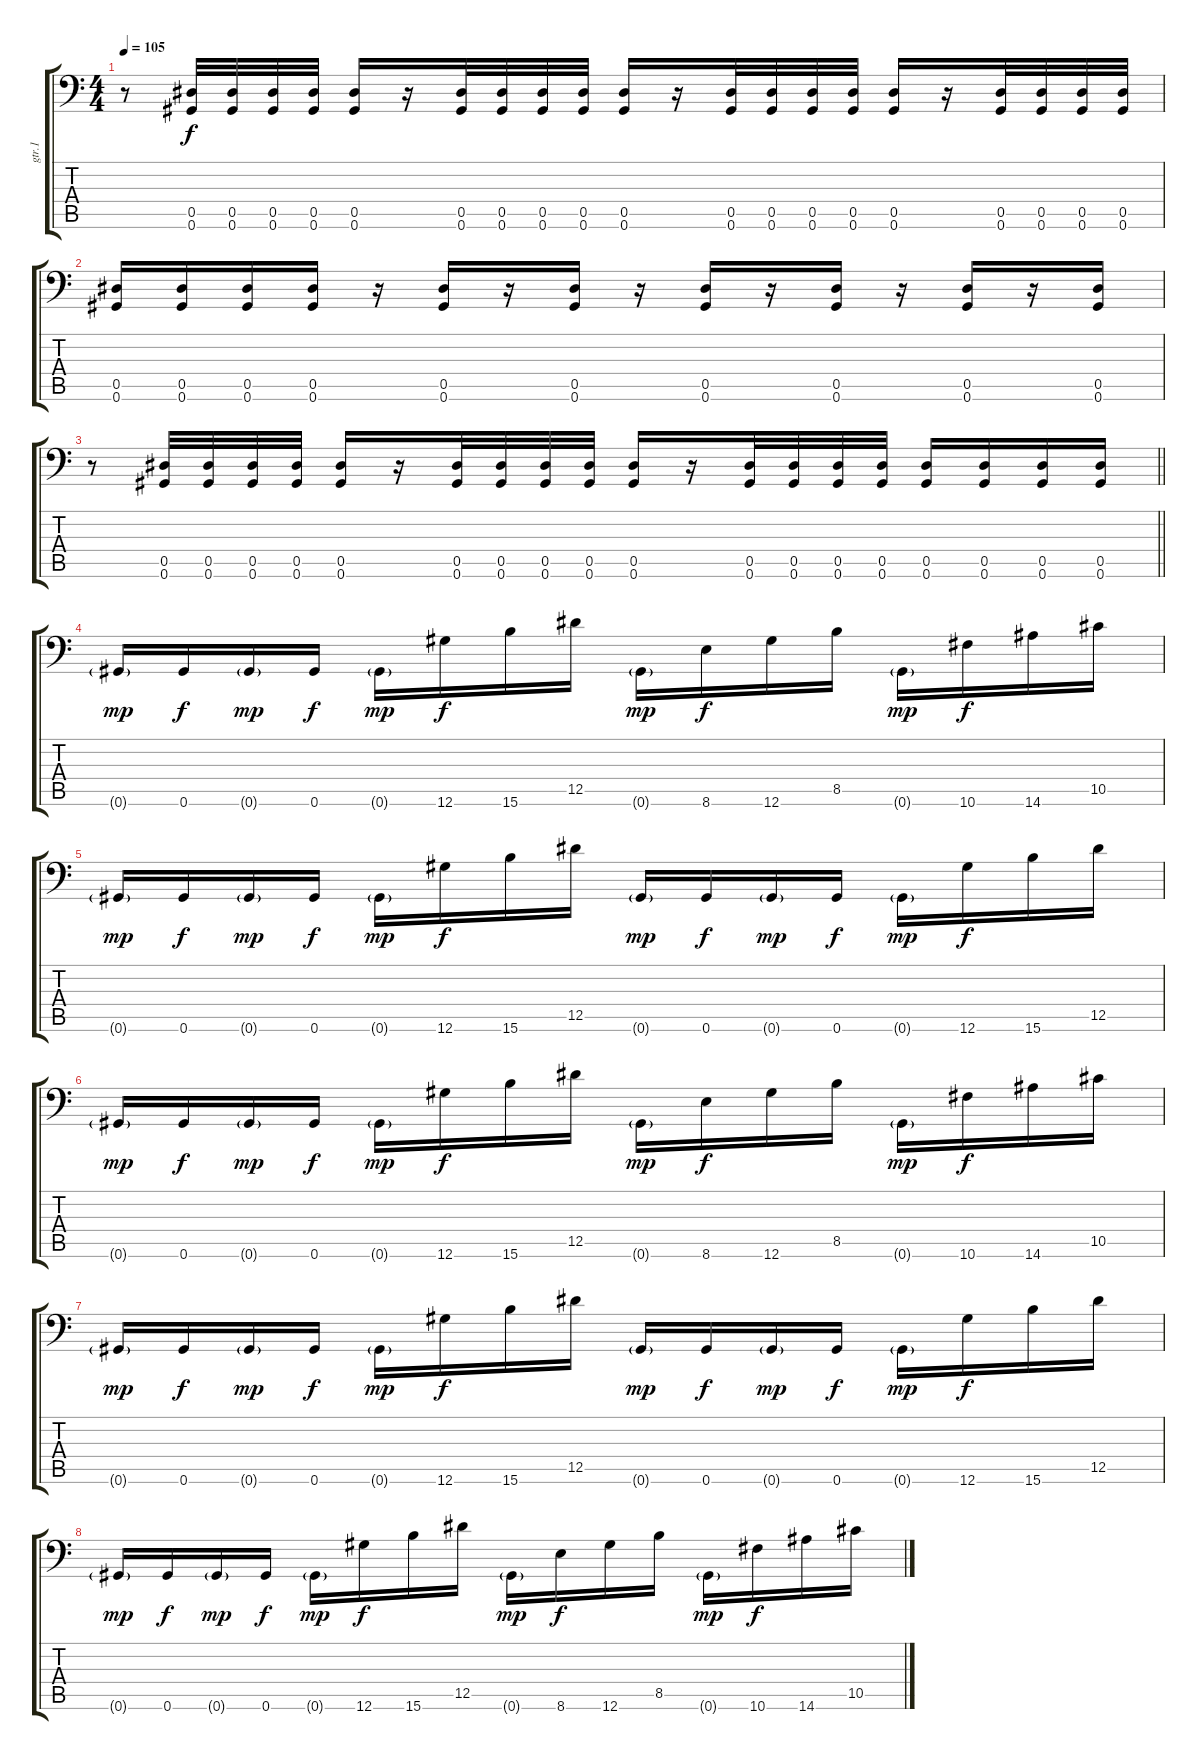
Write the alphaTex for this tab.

\track ("gtr.1" "gtr.1") {instrument distortionguitar}
\staff {score tabs}
\tuning (Bb3 F3 Db3 Ab2 Eb2 Ab1) {hide}
\ts (4 4)
\tempo 105
\clef f4
\ks c
r.8{dy f} (0.5 0.6).32 (0.5 0.6).32 (0.5 0.6).32 (0.5 0.6).32 (0.5 0.6).16 r.16 (0.5 0.6).32 (0.5 0.6).32 (0.5 0.6).32 (0.5 0.6).32 (0.5 0.6).16 r.16 (0.5 0.6).32 (0.5 0.6).32 (0.5 0.6).32 (0.5 0.6).32 (0.5 0.6).16 r.16 (0.5 0.6).32 (0.5 0.6).32 (0.5 0.6).32 (0.5 0.6).32 |
(0.5 0.6).16 (0.5 0.6).16 (0.5 0.6).16 (0.5 0.6).16 r.16 (0.5 0.6).16 r.16 (0.5 0.6).16 r.16 (0.5 0.6).16 r.16 (0.5 0.6).16 r.16 (0.5 0.6).16 r.16 (0.5 0.6).16 |
\barLineRight lightlight
r.8 (0.5 0.6).32 (0.5 0.6).32 (0.5 0.6).32 (0.5 0.6).32 (0.5 0.6).16 r.16 (0.5 0.6).32 (0.5 0.6).32 (0.5 0.6).32 (0.5 0.6).32 (0.5 0.6).16 r.16 (0.5 0.6).32 (0.5 0.6).32 (0.5 0.6).32 (0.5 0.6).32 (0.5 0.6).16 (0.5 0.6).16 (0.5 0.6).16 (0.5 0.6).16 |
\section ("" "")
0.6{g}.16{dy mp} 0.6.16{dy f} 0.6{g}.16{dy mp} 0.6.16{dy f} 0.6{g}.16{dy mp} 12.6.16{dy f} 15.6.16 12.5.16 0.6{g}.16{dy mp} 8.6.16{dy f} 12.6.16 8.5.16 0.6{g}.16{dy mp} 10.6.16{dy f} 14.6.16 10.5.16 |
0.6{g}.16{dy mp} 0.6.16{dy f} 0.6{g}.16{dy mp} 0.6.16{dy f} 0.6{g}.16{dy mp} 12.6.16{dy f} 15.6.16 12.5.16 0.6{g}.16{dy mp} 0.6.16{dy f} 0.6{g}.16{dy mp} 0.6.16{dy f} 0.6{g}.16{dy mp} 12.6.16{dy f} 15.6.16 12.5.16 |
0.6{g}.16{dy mp} 0.6.16{dy f} 0.6{g}.16{dy mp} 0.6.16{dy f} 0.6{g}.16{dy mp} 12.6.16{dy f} 15.6.16 12.5.16 0.6{g}.16{dy mp} 8.6.16{dy f} 12.6.16 8.5.16 0.6{g}.16{dy mp} 10.6.16{dy f} 14.6.16 10.5.16 |
0.6{g}.16{dy mp} 0.6.16{dy f} 0.6{g}.16{dy mp} 0.6.16{dy f} 0.6{g}.16{dy mp} 12.6.16{dy f} 15.6.16 12.5.16 0.6{g}.16{dy mp} 0.6.16{dy f} 0.6{g}.16{dy mp} 0.6.16{dy f} 0.6{g}.16{dy mp} 12.6.16{dy f} 15.6.16 12.5.16 |
0.6{g}.16{dy mp} 0.6.16{dy f} 0.6{g}.16{dy mp} 0.6.16{dy f} 0.6{g}.16{dy mp} 12.6.16{dy f} 15.6.16 12.5.16 0.6{g}.16{dy mp} 8.6.16{dy f} 12.6.16 8.5.16 0.6{g}.16{dy mp} 10.6.16{dy f} 14.6.16 10.5.16
